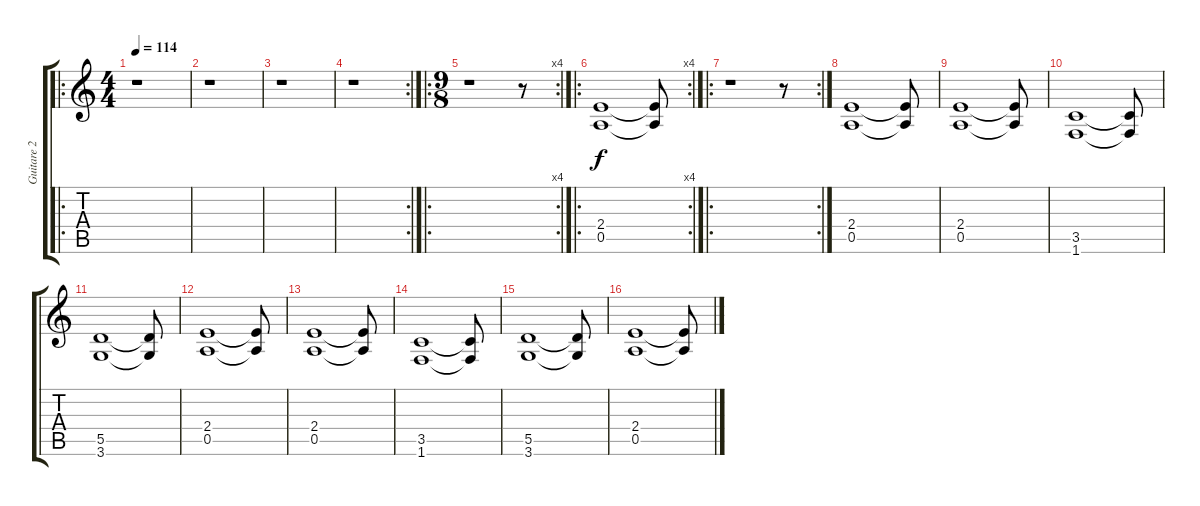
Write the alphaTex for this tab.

\track ("Guitare 2" "Guitare 2") {instrument distortionguitar}
\staff {score tabs}
\tuning (E4 B3 G3 D3 A2 E2) {hide}
\ro
\ts (4 4)
\tempo 114
\clef g2
\ks c
r.1{dy f instrument distortionguitar} |
r.1 |
r.1 |
\rc 2
r.1 |
\ro
\rc 4
\ts (9 8)
r.1 r.8 |
\ro
\rc 4
(2.4 0.5).1 (2.4{t} 0.5{t}).8 |
\ro
\rc 2
r.1 r.8 |
(2.4 0.5).1 (2.4{t} 0.5{t}).8 |
(2.4 0.5).1 (2.4{t} 0.5{t}).8 |
(3.5 1.6).1 (3.5{t} 1.6{t}).8 |
(5.5 3.6).1 (5.5{t} 3.6{t}).8 |
(2.4 0.5).1 (2.4{t} 0.5{t}).8 |
(2.4 0.5).1 (2.4{t} 0.5{t}).8 |
(3.5 1.6).1 (3.5{t} 1.6{t}).8 |
(5.5 3.6).1 (5.5{t} 3.6{t}).8 |
(2.4 0.5).1 (2.4{t} 0.5{t}).8
